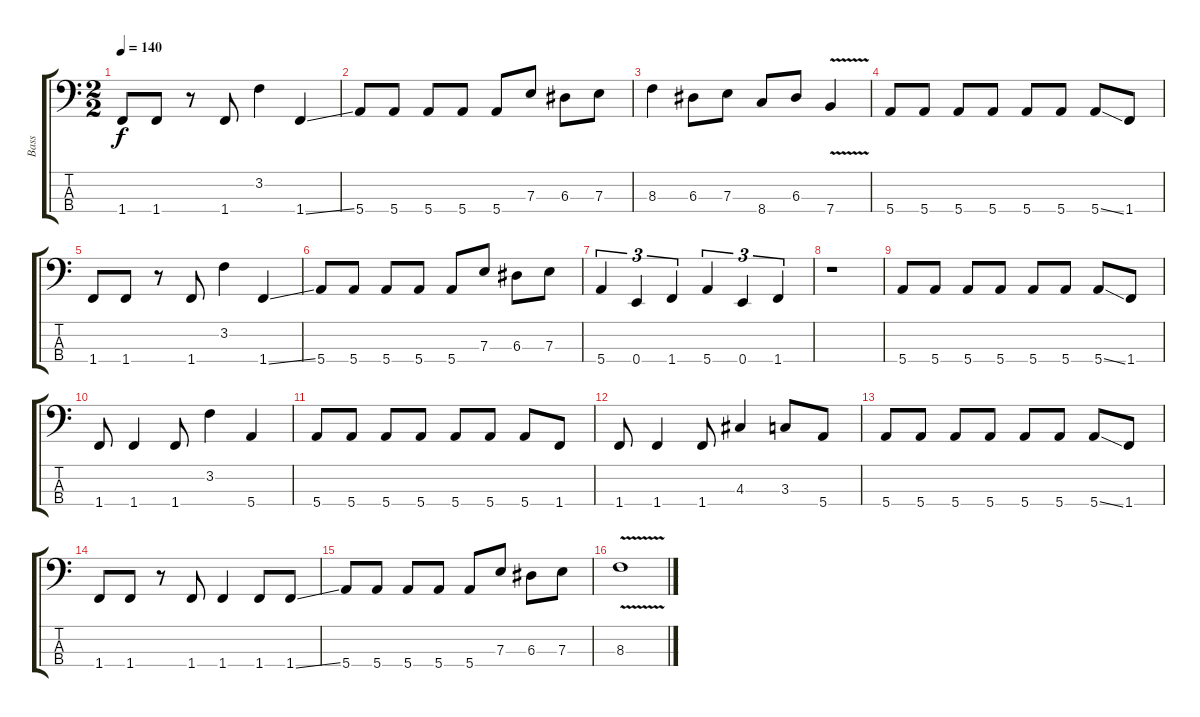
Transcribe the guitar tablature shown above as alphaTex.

\track ("Bass" "Bass") {instrument electricbasspick}
\staff {score tabs}
\tuning (G2 D2 A1 E1) {hide}
\ts (2 2)
\tempo 140
\clef f4
\ks c
1.4.8{dy f} 1.4.8 r.8 1.4.8 3.2.4 1.4{ss}.4 |
5.4.8 5.4.8 5.4.8 5.4.8 5.4.8 7.3.8 6.3.8 7.3.8 |
8.3.4 6.3.8 7.3.8 8.4.8 6.3.8 7.4{v}.4 |
5.4.8 5.4.8 5.4.8 5.4.8 5.4.8 5.4.8 5.4{ss}.8 1.4.8 |
1.4.8 1.4.8 r.8 1.4.8 3.2.4 1.4{ss}.4 |
5.4.8 5.4.8 5.4.8 5.4.8 5.4.8 7.3.8 6.3.8 7.3.8 |
5.4.4{tu (3 2)} 0.4.4{tu (3 2)} 1.4.4{tu (3 2)} 5.4.4{tu (3 2)} 0.4.4{tu (3 2)} 1.4.4{tu (3 2)} |
r.1 |
5.4.8 5.4.8 5.4.8 5.4.8 5.4.8 5.4.8 5.4{ss}.8 1.4.8 |
1.4.8 1.4.4 1.4.8 3.2.4 5.4.4 |
5.4.8 5.4.8 5.4.8 5.4.8 5.4.8 5.4.8 5.4.8 1.4.8 |
1.4.8 1.4.4 1.4.8 4.3.4 3.3.8 5.4.8 |
5.4.8 5.4.8 5.4.8 5.4.8 5.4.8 5.4.8 5.4{ss}.8 1.4.8 |
1.4.8 1.4.8 r.8 1.4.8 1.4.4 1.4.8 1.4{ss}.8 |
5.4.8 5.4.8 5.4.8 5.4.8 5.4.8 7.3.8 6.3.8 7.3.8 |
8.3{v}.1
